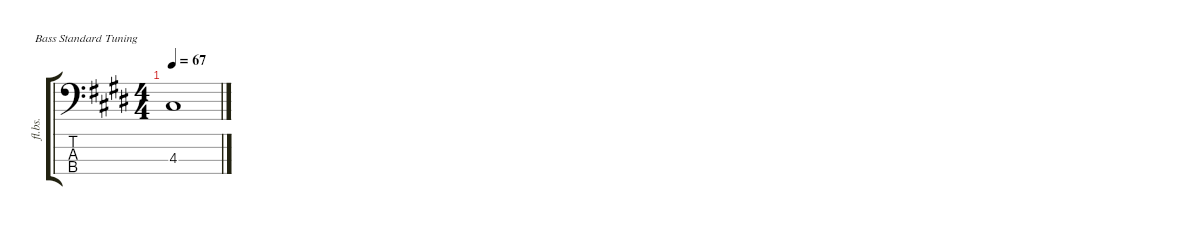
\defaultSystemsLayout 4
\hideDynamics
\bracketExtendMode groupsimilarinstruments
\otherSystemsTrackNameOrientation horizontal
\track ("Bass " "fl.bs.") {defaultSystemsLayout 8 instrument fretlessbass}
\staff {score tabs}
\tuning (G2 D2 A1 E1)
\ts (4 4)
\tempo 67
\clef f4
\ks c#minor
4.3{acc #}.1{dy f beam Up}
